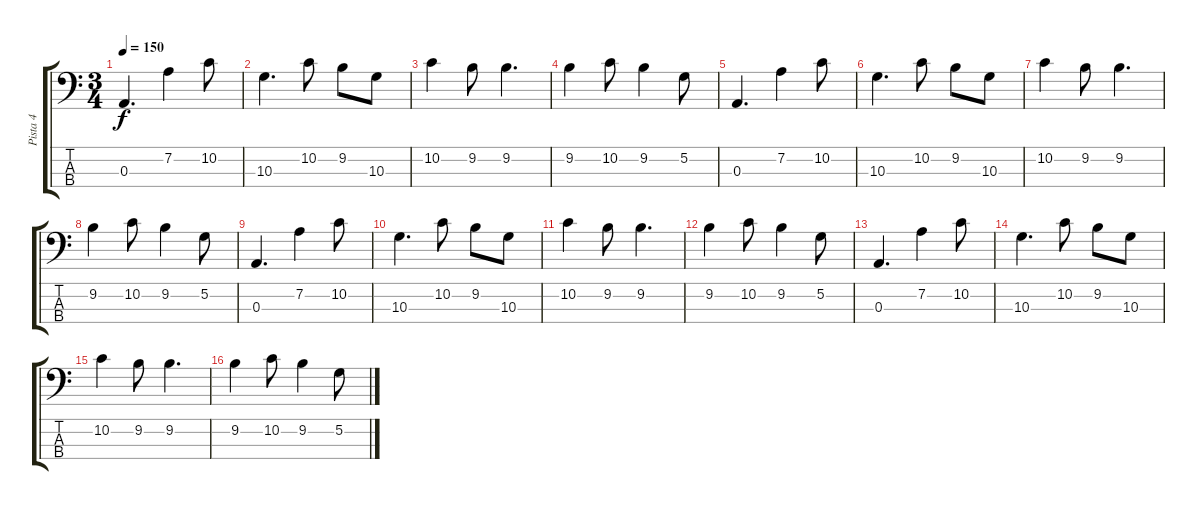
\track ("Pista 4" "Pista 4") {instrument electricbassfinger}
\staff {score tabs}
\tuning (G2 D2 A1 E1) {hide}
\ts (3 4)
\tempo 150
\clef f4
\ks c
0.3.4{d dy f} 7.2.4 10.2.8 |
10.3.4{d} 10.2.8 9.2.8 10.3.8 |
10.2.4 9.2.8 9.2.4{d} |
9.2.4 10.2.8 9.2.4 5.2.8 |
0.3.4{d} 7.2.4 10.2.8 |
10.3.4{d} 10.2.8 9.2.8 10.3.8 |
10.2.4 9.2.8 9.2.4{d} |
9.2.4 10.2.8 9.2.4 5.2.8 |
0.3.4{d} 7.2.4 10.2.8 |
10.3.4{d} 10.2.8 9.2.8 10.3.8 |
10.2.4 9.2.8 9.2.4{d} |
9.2.4 10.2.8 9.2.4 5.2.8 |
0.3.4{d} 7.2.4 10.2.8 |
10.3.4{d} 10.2.8 9.2.8 10.3.8 |
10.2.4 9.2.8 9.2.4{d} |
9.2.4 10.2.8 9.2.4 5.2.8
